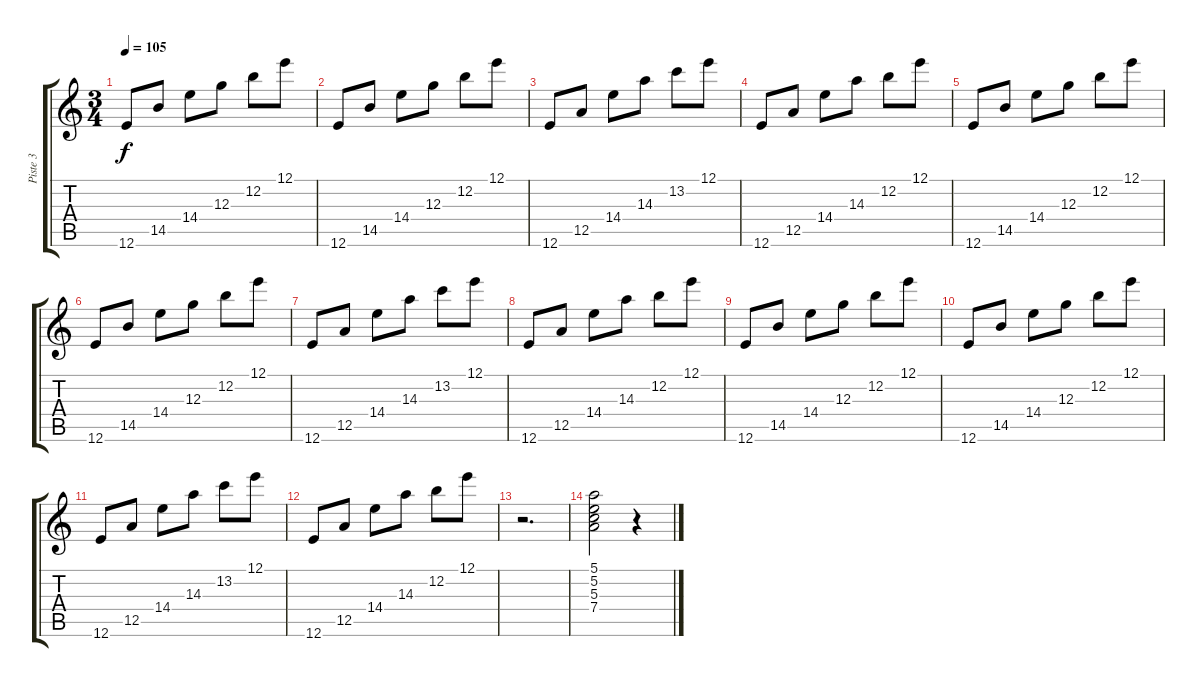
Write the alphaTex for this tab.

\track ("Piste 3" "Piste 3") {instrument acousticguitarnylon}
\staff {score tabs}
\tuning (E4 B3 G3 D3 A2 E2) {hide}
\ts (3 4)
\tempo 105
\clef g2
\ks c
12.6.8{dy f} 14.5.8 14.4.8 12.3.8 12.2.8 12.1.8 |
12.6.8 14.5.8 14.4.8 12.3.8 12.2.8 12.1.8 |
12.6.8 12.5.8 14.4.8 14.3.8 13.2.8 12.1.8 |
12.6.8 12.5.8 14.4.8 14.3.8 12.2.8 12.1.8 |
12.6.8 14.5.8 14.4.8 12.3.8 12.2.8 12.1.8 |
12.6.8 14.5.8 14.4.8 12.3.8 12.2.8 12.1.8 |
12.6.8 12.5.8 14.4.8 14.3.8 13.2.8 12.1.8 |
12.6.8 12.5.8 14.4.8 14.3.8 12.2.8 12.1.8 |
12.6.8 14.5.8 14.4.8 12.3.8 12.2.8 12.1.8 |
12.6.8 14.5.8 14.4.8 12.3.8 12.2.8 12.1.8 |
12.6.8 12.5.8 14.4.8 14.3.8 13.2.8 12.1.8 |
12.6.8 12.5.8 14.4.8 14.3.8 12.2.8 12.1.8 |
r.2{d} |
(5.1 5.2 5.3 7.4).2 r.4
